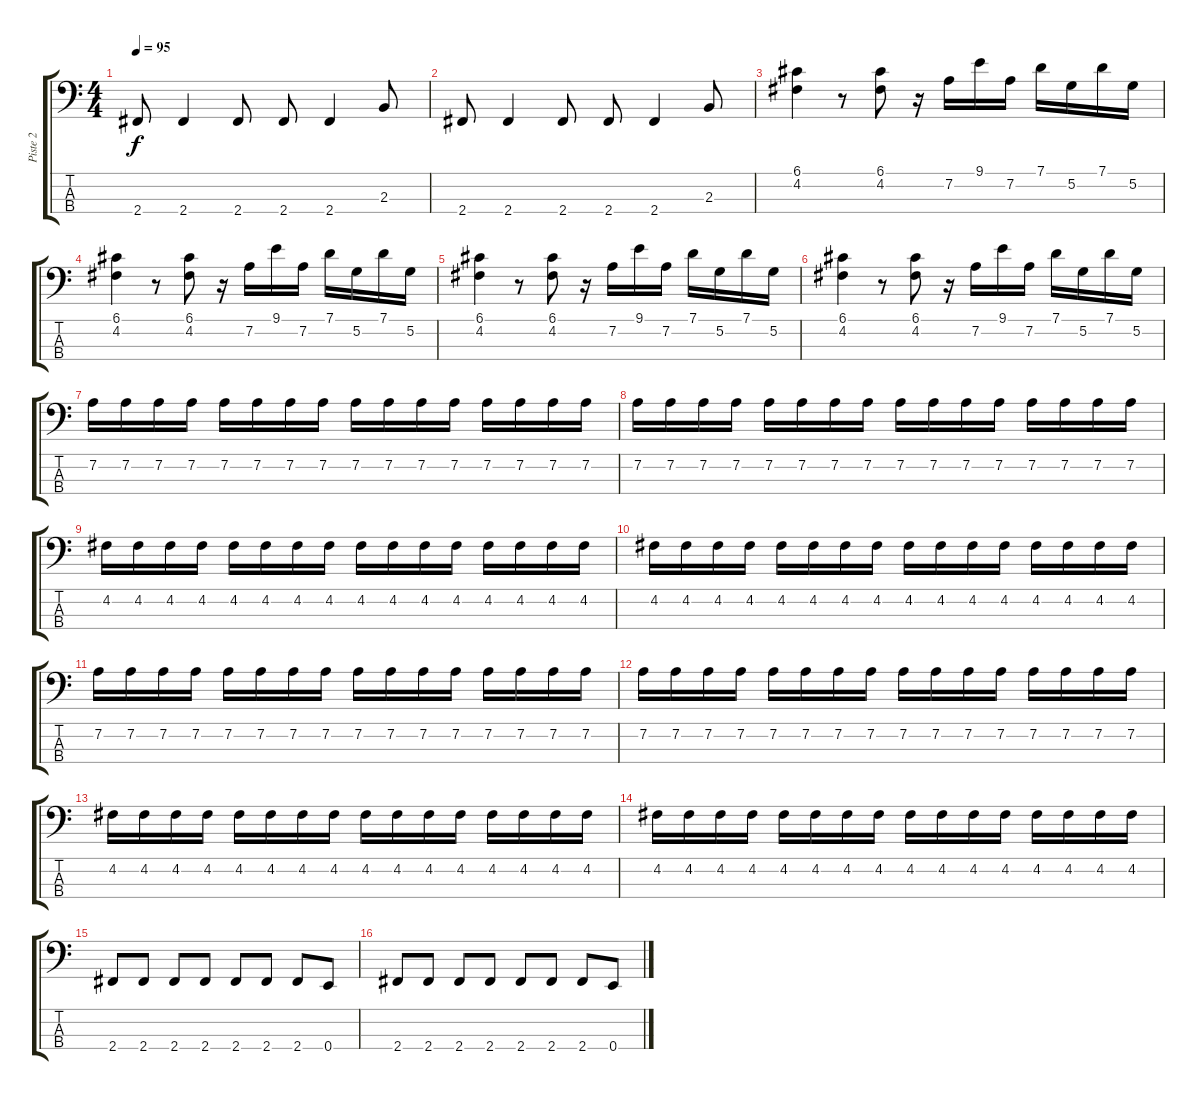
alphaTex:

\track ("Piste 2" "Piste 2") {instrument electricbassfinger}
\staff {score tabs}
\tuning (G2 D2 A1 E1) {hide}
\ts (4 4)
\tempo 95
\clef f4
\ks c
2.4.8{dy f} 2.4.4 2.4.8 2.4.8 2.4.4 2.3.8 |
2.4.8 2.4.4 2.4.8 2.4.8 2.4.4 2.3.8 |
(6.1 4.2).4 r.8 (6.1 4.2).8 r.16 7.2.16 9.1.16 7.2.16 7.1.16 5.2.16 7.1.16 5.2.16 |
(6.1 4.2).4 r.8 (6.1 4.2).8 r.16 7.2.16 9.1.16 7.2.16 7.1.16 5.2.16 7.1.16 5.2.16 |
(6.1 4.2).4 r.8 (6.1 4.2).8 r.16 7.2.16 9.1.16 7.2.16 7.1.16 5.2.16 7.1.16 5.2.16 |
(6.1 4.2).4 r.8 (6.1 4.2).8 r.16 7.2.16 9.1.16 7.2.16 7.1.16 5.2.16 7.1.16 5.2.16 |
7.2.16 7.2.16 7.2.16 7.2.16 7.2.16 7.2.16 7.2.16 7.2.16 7.2.16 7.2.16 7.2.16 7.2.16 7.2.16 7.2.16 7.2.16 7.2.16 |
7.2.16 7.2.16 7.2.16 7.2.16 7.2.16 7.2.16 7.2.16 7.2.16 7.2.16 7.2.16 7.2.16 7.2.16 7.2.16 7.2.16 7.2.16 7.2.16 |
4.2.16 4.2.16 4.2.16 4.2.16 4.2.16 4.2.16 4.2.16 4.2.16 4.2.16 4.2.16 4.2.16 4.2.16 4.2.16 4.2.16 4.2.16 4.2.16 |
4.2.16 4.2.16 4.2.16 4.2.16 4.2.16 4.2.16 4.2.16 4.2.16 4.2.16 4.2.16 4.2.16 4.2.16 4.2.16 4.2.16 4.2.16 4.2.16 |
7.2.16 7.2.16 7.2.16 7.2.16 7.2.16 7.2.16 7.2.16 7.2.16 7.2.16 7.2.16 7.2.16 7.2.16 7.2.16 7.2.16 7.2.16 7.2.16 |
7.2.16 7.2.16 7.2.16 7.2.16 7.2.16 7.2.16 7.2.16 7.2.16 7.2.16 7.2.16 7.2.16 7.2.16 7.2.16 7.2.16 7.2.16 7.2.16 |
4.2.16 4.2.16 4.2.16 4.2.16 4.2.16 4.2.16 4.2.16 4.2.16 4.2.16 4.2.16 4.2.16 4.2.16 4.2.16 4.2.16 4.2.16 4.2.16 |
4.2.16 4.2.16 4.2.16 4.2.16 4.2.16 4.2.16 4.2.16 4.2.16 4.2.16 4.2.16 4.2.16 4.2.16 4.2.16 4.2.16 4.2.16 4.2.16 |
2.4.8 2.4.8 2.4.8 2.4.8 2.4.8 2.4.8 2.4.8 0.4.8 |
2.4.8 2.4.8 2.4.8 2.4.8 2.4.8 2.4.8 2.4.8 0.4.8
